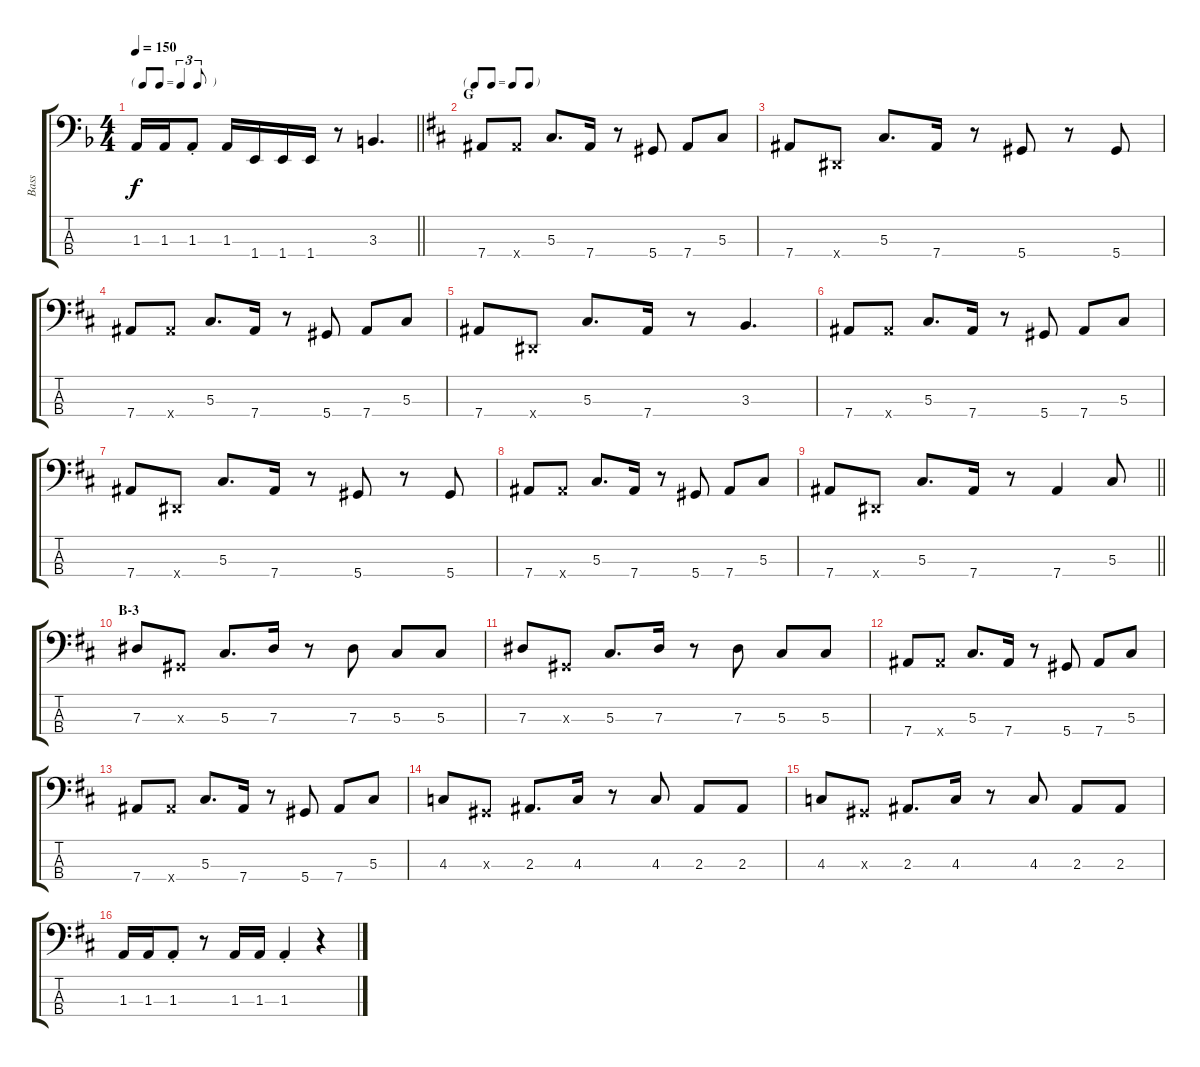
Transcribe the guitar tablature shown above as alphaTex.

\track ("Bass" "Bass") {instrument electricbasspick}
\staff {score tabs}
\tuning (Gb2 Db2 Ab1 Eb1) {hide}
\ts (4 4)
\tf triplet8th
\tempo 150
\clef f4
\barLineRight lightlight
\ks f
1.3.16{dy f} 1.3.16 1.3{st}.8 1.3.16 1.4.16 1.4.16 1.4.16 r.8 3.3.4{d} |
\tf none
\section ("" "G")
\ks d
7.4.8 7.4{x}.8 5.3.8{d} 7.4.16 r.8 5.4.8 7.4.8 5.3.8 |
7.4.8 0.4{x}.8 5.3.8{d} 7.4.16 r.8 5.4.8 r.8 5.4.8 |
7.4.8 7.4{x}.8 5.3.8{d} 7.4.16 r.8 5.4.8 7.4.8 5.3.8 |
7.4.8 0.4{x}.8 5.3.8{d} 7.4.16 r.8 3.3.4{d} |
7.4.8 7.4{x}.8 5.3.8{d} 7.4.16 r.8 5.4.8 7.4.8 5.3.8 |
7.4.8 0.4{x}.8 5.3.8{d} 7.4.16 r.8 5.4.8 r.8 5.4.8 |
7.4.8 7.4{x}.8 5.3.8{d} 7.4.16 r.8 5.4.8 7.4.8 5.3.8 |
\barLineRight lightlight
7.4.8 0.4{x}.8 5.3.8{d} 7.4.16 r.8 7.4.4 5.3.8 |
\section ("" "B-3")
7.3.8 0.3{x}.8 5.3.8{d} 7.3.16 r.8 7.3.8 5.3.8 5.3.8 |
7.3.8 0.3{x}.8 5.3.8{d} 7.3.16 r.8 7.3.8 5.3.8 5.3.8 |
7.4.8 7.4{x}.8 5.3.8{d} 7.4.16 r.8 5.4.8 7.4.8 5.3.8 |
7.4.8 7.4{x}.8 5.3.8{d} 7.4.16 r.8 5.4.8 7.4.8 5.3.8 |
4.3.8 0.3{x}.8 2.3.8{d} 4.3.16 r.8 4.3.8 2.3.8 2.3.8 |
4.3.8 0.3{x}.8 2.3.8{d} 4.3.16 r.8 4.3.8 2.3.8 2.3.8 |
1.3.16 1.3.16 1.3{st}.8 r.8 1.3.16 1.3.16 1.3{st}.4 r.4
